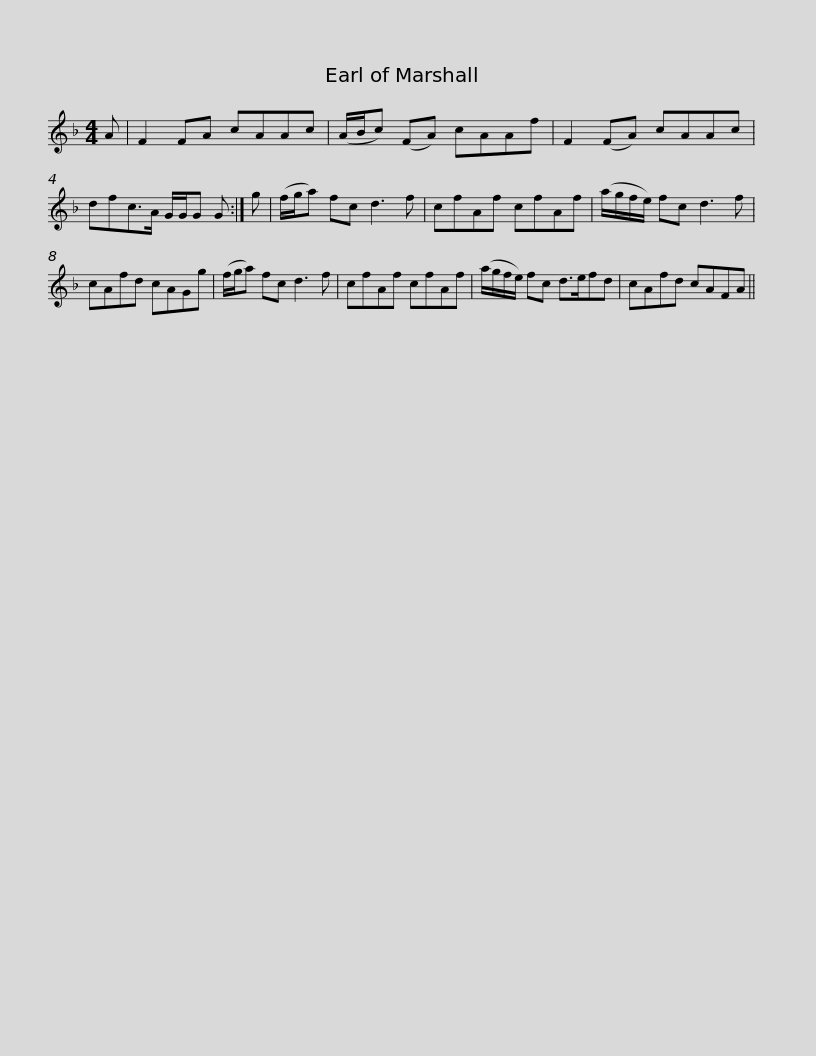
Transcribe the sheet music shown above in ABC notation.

X:1
L:1/8
M:4/4
I:linebreak $
K:F
V:1 treble
V:1
 A | F2 FA cAAc | (A/B/c) (FA) cAAf | F2 (FA) cAAc | dfc>A G/G/G G :| %5
 g | (f/g/a) fc d3 f |$ cfAf cfAf | (a/g/f/e/) fc d3 f | cAfd cAGg | %10
 (f/g/a) fc d3 f | cfAf cfAf |$ (a/g/f/e/) fc d>efd | cAfd cAFA || %14
